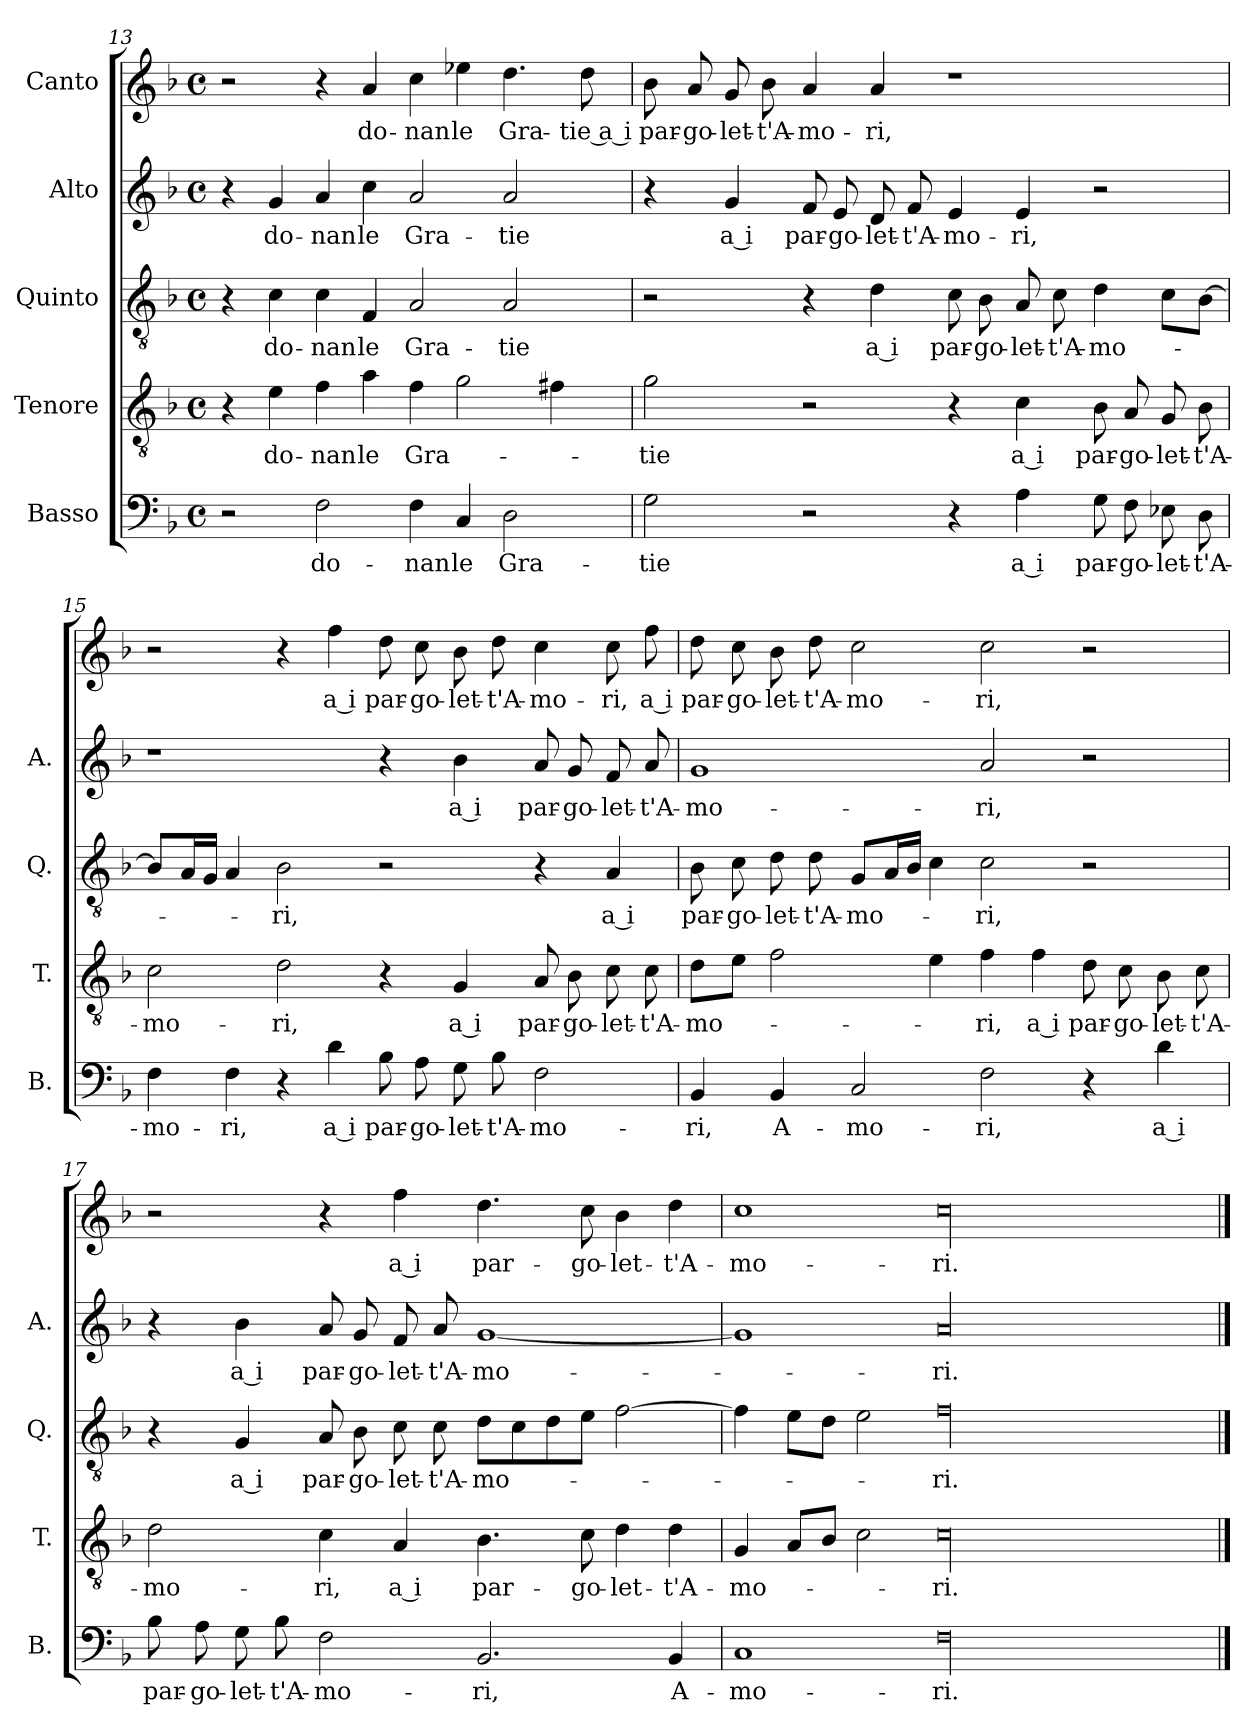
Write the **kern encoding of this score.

**kern	**text	**kern	**text	**kern	**text	**kern	**text	**kern	**text
*part5	*part5	*part4	*part4	*part3	*part3	*part2	*part2	*part1	*part1
*staff5	*staff5	*staff4	*staff4	*staff3	*staff3	*staff2	*staff2	*staff1	*staff1
*I"Basso	*	*I"Tenore	*	*I"Quinto	*	*I"Alto	*	*I"Canto	*
*I'B.	*	*I'T.	*	*I'Q.	*	*I'A.	*	*	*
*clefF4	*	*clefGv2	*	*clefGv2	*	*clefG2	*	*clefG2	*
*k[b-]	*	*k[b-]	*	*k[b-]	*	*k[b-]	*	*k[b-]	*
*d:	*	*d:	*	*d:	*	*d:	*	*d:	*
*M4/4	*	*M4/4	*	*M4/4	*	*M4/4	*	*M4/4	*
*met(c)	*	*met(c)	*	*met(c)	*	*met(c)	*	*met(c)	*
=13	=13	=13	=13	=13	=13	=13	=13	=13	=13
2r	.	4r	.	4r	.	4r	.	2r	.
.	.	4e\	do-	4c\	do-	4g/	do-	.	.
2F\	do-	4f\	-nan	4c\	-nan	4a/	-nan	4r	.
.	.	4a\	le	4F/	le	4cc\	le	4a/	do-
4F\	-nan	4f\	Gra-	2A/	Gra-	2a/	Gra-	4cc\	-nan
4C/	le	2g\	.	.	.	.	.	4ee-X\	le
2D\	Gra-	.	.	2A/	-tie	2a/	-tie	4.dd\	Gra-
.	.	4f#X\	.	.	.	.	.	.	.
.	.	.	.	.	.	.	.	8dd\	-tie a i
=14	=14	=14	=14	=14	=14	=14	=14	=14	=14
2G\	-tie	2g\	-tie	2r	.	4r	.	8b-\	par-
.	.	.	.	.	.	.	.	8a/	-go-
.	.	.	.	.	.	4g/	a i	8g/	-let-
.	.	.	.	.	.	.	.	8b-\	-t'A-
2r	.	2r	.	4r	.	8f/	par-	4a/	-mo-
.	.	.	.	.	.	8e/	-go-	.	.
.	.	.	.	4d\	a i	8d/	-let-	4a/	-ri,
.	.	.	.	.	.	8f/	-t'A-	.	.
4r	.	4r	.	8c\	par-	4e/	-mo-	1r	.
.	.	.	.	8B-\	-go-	.	.	.	.
4A\	a i	4c\	a i	8A/	-let-	4e/	-ri,	.	.
.	.	.	.	8c\	-t'A-	.	.	.	.
8G\	par-	8B-\	par-	4d\	-mo-	2r	.	.	.
8F\	-go-	8A/	-go-	.	.	.	.	.	.
8E-X\	-let-	8G/	-let-	8c\L	.	.	.	.	.
8D\	-t'A-	8B-\	-t'A-	[8B-\J	.	.	.	.	.
=15	=15	=15	=15	=15	=15	=15	=15	=15	=15
4F\	-mo-	2c\	-mo-	8B-/L]	.	1r	.	2r	.
.	.	.	.	16A/L	.	.	.	.	.
.	.	.	.	16G/JJ	.	.	.	.	.
4F\	-ri,	.	.	4A/	.	.	.	.	.
4r	.	2d\	-ri,	2B-\	-ri,	.	.	4r	.
4d\	a i	.	.	.	.	.	.	4ff\	a i
8B-\	par-	4r	.	2r	.	4r	.	8dd\	par-
8A\	-go-	.	.	.	.	.	.	8cc\	-go-
8G\	-let-	4G/	a i	.	.	4b-\	a i	8b-\	-let-
8B-\	-t'A-	.	.	.	.	.	.	8dd\	-t'A-
2F\	-mo-	8A/	par-	4r	.	8a/	par-	4cc\	-mo-
.	.	8B-\	-go-	.	.	8g/	-go-	.	.
.	.	8c\	-let-	4A/	a i	8f/	-let-	8cc\	-ri,
.	.	8c\	-t'A-	.	.	8a/	-t'A-	8ff\	a i
=16	=16	=16	=16	=16	=16	=16	=16	=16	=16
4BB-/	-ri,	8d\L	-mo-	8B-\	par-	1g/	-mo-	8dd\	par-
.	.	8e\J	.	8c\	-go-	.	.	8cc\	-go-
4BB-/	A-	2f\	.	8d\	-let-	.	.	8b-\	-let-
.	.	.	.	8d\	-t'A-	.	.	8dd\	-t'A-
2C/	-mo-	.	.	8G/L	-mo-	.	.	2cc\	-mo-
.	.	.	.	16A/L	.	.	.	.	.
.	.	.	.	16B-/JJ	.	.	.	.	.
.	.	4e\	.	4c\	.	.	.	.	.
2F\	-ri,	4f\	-ri,	2c\	-ri,	2a/	-ri,	2cc\	-ri,
.	.	4f\	a i	.	.	.	.	.	.
4r	.	8d\	par-	2r	.	2r	.	2r	.
.	.	8c\	-go-	.	.	.	.	.	.
4d\	a i	8B-\	-let-	.	.	.	.	.	.
.	.	8c\	-t'A-	.	.	.	.	.	.
=17	=17	=17	=17	=17	=17	=17	=17	=17	=17
8B-\	par-	2d\	-mo-	4r	.	4r	.	2r	.
8A\	-go-	.	.	.	.	.	.	.	.
8G\	-let-	.	.	4G/	a i	4b-\	a i	.	.
8B-\	-t'A-	.	.	.	.	.	.	.	.
2F\	-mo-	4c\	-ri,	8A/	par-	8a/	par-	4r	.
.	.	.	.	8B-\	-go-	8g/	-go-	.	.
.	.	4A/	a i	8c\	-let-	8f/	-let-	4ff\	a i
.	.	.	.	8c\	-t'A-	8a/	-t'A-	.	.
2.BB-/	-ri,	4.B-\	par-	8d\L	-mo-	[1g/	-mo-	4.dd\	par-
.	.	.	.	8c\	.	.	.	.	.
.	.	.	.	8d\	.	.	.	.	.
.	.	8c\	-go-	8e\J	.	.	.	8cc\	-go-
.	.	4d\	-let-	[2f\	.	.	.	4b-\	-let-
4BB-/	A-	4d\	-t'A-	.	.	.	.	4dd\	-t'A-
=18	=18	=18	=18	=18	=18	=18	=18	=18	=18
1C/	-mo-	4G/	-mo-	4f\]	.	1g/]	.	1cc\	-mo-
.	.	8A/L	.	8e\L	.	.	.	.	.
.	.	8B-/J	.	8d\J	.	.	.	.	.
.	.	2c\	.	2e\	.	.	.	.	.
00F\	-ri.	00c\	-ri.	00f\	-ri.	00a/	-ri.	00cc\	-ri.
==	==	==	==	==	==	==	==	==	==
*-	*-	*-	*-	*-	*-	*-	*-	*-	*-
